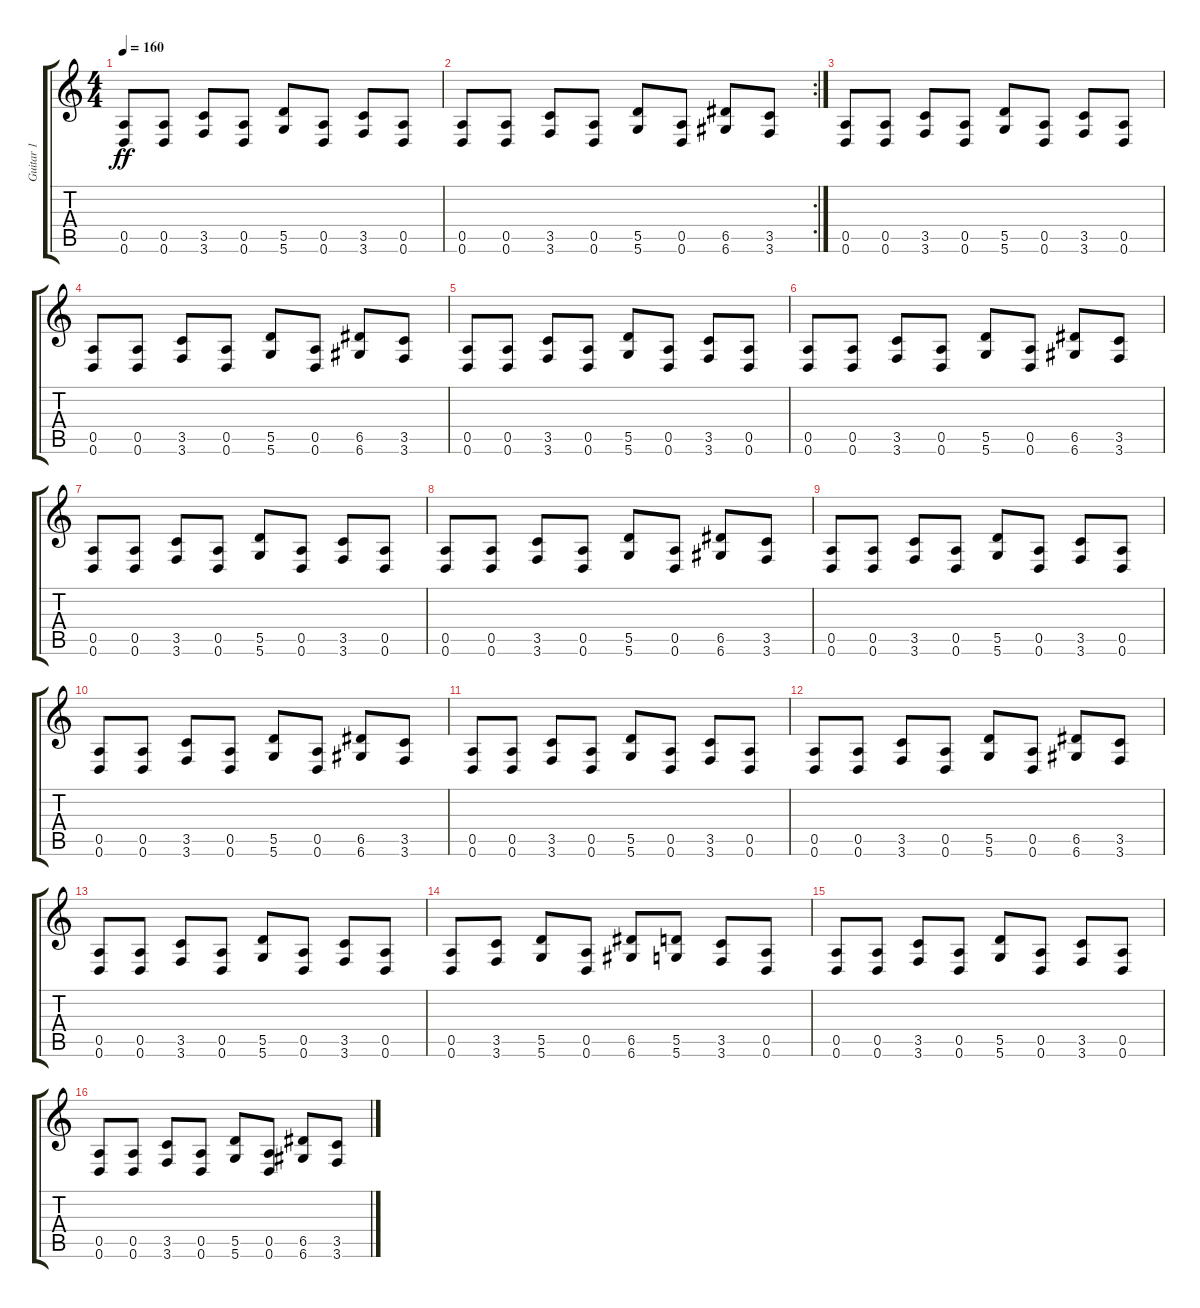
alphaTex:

\track ("Guitar 1" "Guitar 1") {instrument distortionguitar}
\staff {score tabs}
\tuning (E4 B3 G3 D3 A2 D2) {hide}
\ts (4 4)
\tempo 160
\clef g2
\ks c
(0.5 0.6).8{dy ff instrument distortionguitar} (0.5 0.6).8 (3.5 3.6).8 (0.5 0.6).8 (5.5 5.6).8 (0.5 0.6).8 (3.5 3.6).8 (0.5 0.6).8 |
\rc 2
(0.5 0.6).8 (0.5 0.6).8 (3.5 3.6).8 (0.5 0.6).8 (5.5 5.6).8 (0.5 0.6).8 (6.5 6.6).8 (3.5 3.6).8 |
(0.5 0.6).8 (0.5 0.6).8 (3.5 3.6).8 (0.5 0.6).8 (5.5 5.6).8 (0.5 0.6).8 (3.5 3.6).8 (0.5 0.6).8 |
(0.5 0.6).8 (0.5 0.6).8 (3.5 3.6).8 (0.5 0.6).8 (5.5 5.6).8 (0.5 0.6).8 (6.5 6.6).8 (3.5 3.6).8 |
(0.5 0.6).8 (0.5 0.6).8 (3.5 3.6).8 (0.5 0.6).8 (5.5 5.6).8 (0.5 0.6).8 (3.5 3.6).8 (0.5 0.6).8 |
(0.5 0.6).8 (0.5 0.6).8 (3.5 3.6).8 (0.5 0.6).8 (5.5 5.6).8 (0.5 0.6).8 (6.5 6.6).8 (3.5 3.6).8 |
(0.5 0.6).8 (0.5 0.6).8 (3.5 3.6).8 (0.5 0.6).8 (5.5 5.6).8 (0.5 0.6).8 (3.5 3.6).8 (0.5 0.6).8 |
(0.5 0.6).8 (0.5 0.6).8 (3.5 3.6).8 (0.5 0.6).8 (5.5 5.6).8 (0.5 0.6).8 (6.5 6.6).8 (3.5 3.6).8 |
(0.5 0.6).8 (0.5 0.6).8 (3.5 3.6).8 (0.5 0.6).8 (5.5 5.6).8 (0.5 0.6).8 (3.5 3.6).8 (0.5 0.6).8 |
(0.5 0.6).8 (0.5 0.6).8 (3.5 3.6).8 (0.5 0.6).8 (5.5 5.6).8 (0.5 0.6).8 (6.5 6.6).8 (3.5 3.6).8 |
(0.5 0.6).8 (0.5 0.6).8 (3.5 3.6).8 (0.5 0.6).8 (5.5 5.6).8 (0.5 0.6).8 (3.5 3.6).8 (0.5 0.6).8 |
(0.5 0.6).8 (0.5 0.6).8 (3.5 3.6).8 (0.5 0.6).8 (5.5 5.6).8 (0.5 0.6).8 (6.5 6.6).8 (3.5 3.6).8 |
(0.5 0.6).8 (0.5 0.6).8 (3.5 3.6).8 (0.5 0.6).8 (5.5 5.6).8 (0.5 0.6).8 (3.5 3.6).8 (0.5 0.6).8 |
(0.5 0.6).8 (3.5 3.6).8 (5.5 5.6).8 (0.5 0.6).8 (6.5 6.6).8 (5.5 5.6).8 (3.5 3.6).8 (0.5 0.6).8 |
(0.5 0.6).8 (0.5 0.6).8 (3.5 3.6).8 (0.5 0.6).8 (5.5 5.6).8 (0.5 0.6).8 (3.5 3.6).8 (0.5 0.6).8 |
(0.5 0.6).8 (0.5 0.6).8 (3.5 3.6).8 (0.5 0.6).8 (5.5 5.6).8 (0.5 0.6).8 (6.5 6.6).8 (3.5 3.6).8
